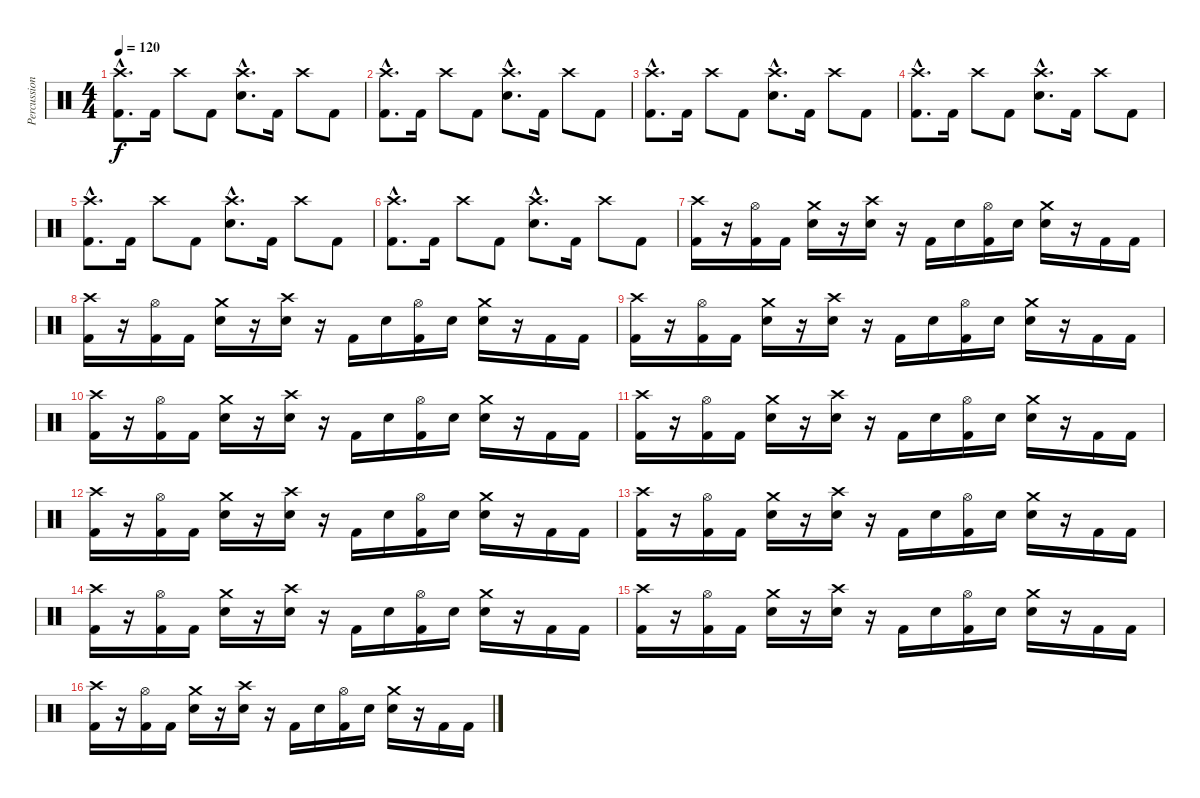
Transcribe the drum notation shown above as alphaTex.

\track ("Percussion" "Percussion") {instrument percussion}
\staff {score}
\articulation defaults
\ts (4 4)
\tempo 120
\clef neutral
\ks c
("Crash high (hit)"{hac} "Kick (hit) 2"{hac}).8{d dy f} "Kick (hit) 2".16 "Crash high (hit)".8 "Kick (hit) 2".8 ("Crash high (hit)"{hac} "Electric Snare (hit)"{hac}).8{d} "Kick (hit) 2".16 "Crash high (hit)".8 "Kick (hit) 2".8 |
("Crash high (hit)"{hac} "Kick (hit) 2"{hac}).8{d} "Kick (hit) 2".16 "Crash high (hit)".8 "Kick (hit) 2".8 ("Crash high (hit)"{hac} "Electric Snare (hit)"{hac}).8{d} "Kick (hit) 2".16 "Crash high (hit)".8 "Kick (hit) 2".8 |
("Crash high (hit)"{hac} "Kick (hit) 2"{hac}).8{d} "Kick (hit) 2".16 "Crash high (hit)".8 "Kick (hit) 2".8 ("Crash high (hit)"{hac} "Electric Snare (hit)"{hac}).8{d} "Kick (hit) 2".16 "Crash high (hit)".8 "Kick (hit) 2".8 |
("Crash high (hit)"{hac} "Kick (hit) 2"{hac}).8{d} "Kick (hit) 2".16 "Crash high (hit)".8 "Kick (hit) 2".8 ("Crash high (hit)"{hac} "Electric Snare (hit)"{hac}).8{d} "Kick (hit) 2".16 "Crash high (hit)".8 "Kick (hit) 2".8 |
("Crash high (hit)"{hac} "Kick (hit) 2"{hac}).8{d} "Kick (hit) 2".16 "Crash high (hit)".8 "Kick (hit) 2".8 ("Crash high (hit)"{hac} "Electric Snare (hit)"{hac}).8{d} "Kick (hit) 2".16 "Crash high (hit)".8 "Kick (hit) 2".8 |
("Crash high (hit)"{hac} "Kick (hit) 2"{hac}).8{d} "Kick (hit) 2".16 "Crash high (hit)".8 "Kick (hit) 2".8 ("Crash high (hit)"{hac} "Electric Snare (hit)"{hac}).8{d} "Kick (hit) 2".16 "Crash high (hit)".8 "Kick (hit) 2".8 |
("Crash high (hit)" "Kick (hit) 2").16 r.16 ("Hi-Hat (open)" "Kick (hit) 2").16 "Kick (hit) 2".16 ("Crash medium (hit)" "Electric Snare (hit)").16 r.16 ("Crash high (hit)" "Electric Snare (hit)").16 r.16 "Kick (hit) 2".16 "Electric Snare (hit)".16 ("Hi-Hat (open)" "Kick (hit) 2").16 "Electric Snare (hit)".16 ("Crash medium (hit)" "Electric Snare (hit)").16 r.16 "Kick (hit) 2".16 "Kick (hit) 2".16 |
("Crash high (hit)" "Kick (hit) 2").16 r.16 ("Hi-Hat (open)" "Kick (hit) 2").16 "Kick (hit) 2".16 ("Crash medium (hit)" "Electric Snare (hit)").16 r.16 ("Crash high (hit)" "Electric Snare (hit)").16 r.16 "Kick (hit) 2".16 "Electric Snare (hit)".16 ("Hi-Hat (open)" "Kick (hit) 2").16 "Electric Snare (hit)".16 ("Crash medium (hit)" "Electric Snare (hit)").16 r.16 "Kick (hit) 2".16 "Kick (hit) 2".16 |
("Crash high (hit)" "Kick (hit) 2").16 r.16 ("Hi-Hat (open)" "Kick (hit) 2").16 "Kick (hit) 2".16 ("Crash medium (hit)" "Electric Snare (hit)").16 r.16 ("Crash high (hit)" "Electric Snare (hit)").16 r.16 "Kick (hit) 2".16 "Electric Snare (hit)".16 ("Hi-Hat (open)" "Kick (hit) 2").16 "Electric Snare (hit)".16 ("Crash medium (hit)" "Electric Snare (hit)").16 r.16 "Kick (hit) 2".16 "Kick (hit) 2".16 |
("Crash high (hit)" "Kick (hit) 2").16 r.16 ("Hi-Hat (open)" "Kick (hit) 2").16 "Kick (hit) 2".16 ("Crash medium (hit)" "Electric Snare (hit)").16 r.16 ("Crash high (hit)" "Electric Snare (hit)").16 r.16 "Kick (hit) 2".16 "Electric Snare (hit)".16 ("Hi-Hat (open)" "Kick (hit) 2").16 "Electric Snare (hit)".16 ("Crash medium (hit)" "Electric Snare (hit)").16 r.16 "Kick (hit) 2".16 "Kick (hit) 2".16 |
("Crash high (hit)" "Kick (hit) 2").16 r.16 ("Hi-Hat (open)" "Kick (hit) 2").16 "Kick (hit) 2".16 ("Crash medium (hit)" "Electric Snare (hit)").16 r.16 ("Crash high (hit)" "Electric Snare (hit)").16 r.16 "Kick (hit) 2".16 "Electric Snare (hit)".16 ("Hi-Hat (open)" "Kick (hit) 2").16 "Electric Snare (hit)".16 ("Crash medium (hit)" "Electric Snare (hit)").16 r.16 "Kick (hit) 2".16 "Kick (hit) 2".16 |
("Crash high (hit)" "Kick (hit) 2").16 r.16 ("Hi-Hat (open)" "Kick (hit) 2").16 "Kick (hit) 2".16 ("Crash medium (hit)" "Electric Snare (hit)").16 r.16 ("Crash high (hit)" "Electric Snare (hit)").16 r.16 "Kick (hit) 2".16 "Electric Snare (hit)".16 ("Hi-Hat (open)" "Kick (hit) 2").16 "Electric Snare (hit)".16 ("Crash medium (hit)" "Electric Snare (hit)").16 r.16 "Kick (hit) 2".16 "Kick (hit) 2".16 |
("Crash high (hit)" "Kick (hit) 2").16 r.16 ("Hi-Hat (open)" "Kick (hit) 2").16 "Kick (hit) 2".16 ("Crash medium (hit)" "Electric Snare (hit)").16 r.16 ("Crash high (hit)" "Electric Snare (hit)").16 r.16 "Kick (hit) 2".16 "Electric Snare (hit)".16 ("Hi-Hat (open)" "Kick (hit) 2").16 "Electric Snare (hit)".16 ("Crash medium (hit)" "Electric Snare (hit)").16 r.16 "Kick (hit) 2".16 "Kick (hit) 2".16 |
("Crash high (hit)" "Kick (hit) 2").16 r.16 ("Hi-Hat (open)" "Kick (hit) 2").16 "Kick (hit) 2".16 ("Crash medium (hit)" "Electric Snare (hit)").16 r.16 ("Crash high (hit)" "Electric Snare (hit)").16 r.16 "Kick (hit) 2".16 "Electric Snare (hit)".16 ("Hi-Hat (open)" "Kick (hit) 2").16 "Electric Snare (hit)".16 ("Crash medium (hit)" "Electric Snare (hit)").16 r.16 "Kick (hit) 2".16 "Kick (hit) 2".16 |
("Crash high (hit)" "Kick (hit) 2").16 r.16 ("Hi-Hat (open)" "Kick (hit) 2").16 "Kick (hit) 2".16 ("Crash medium (hit)" "Electric Snare (hit)").16 r.16 ("Crash high (hit)" "Electric Snare (hit)").16 r.16 "Kick (hit) 2".16 "Electric Snare (hit)".16 ("Hi-Hat (open)" "Kick (hit) 2").16 "Electric Snare (hit)".16 ("Crash medium (hit)" "Electric Snare (hit)").16 r.16 "Kick (hit) 2".16 "Kick (hit) 2".16 |
("Crash high (hit)" "Kick (hit) 2").16 r.16 ("Hi-Hat (open)" "Kick (hit) 2").16 "Kick (hit) 2".16 ("Crash medium (hit)" "Electric Snare (hit)").16 r.16 ("Crash high (hit)" "Electric Snare (hit)").16 r.16 "Kick (hit) 2".16 "Electric Snare (hit)".16 ("Hi-Hat (open)" "Kick (hit) 2").16 "Electric Snare (hit)".16 ("Crash medium (hit)" "Electric Snare (hit)").16 r.16 "Kick (hit) 2".16 "Kick (hit) 2".16
